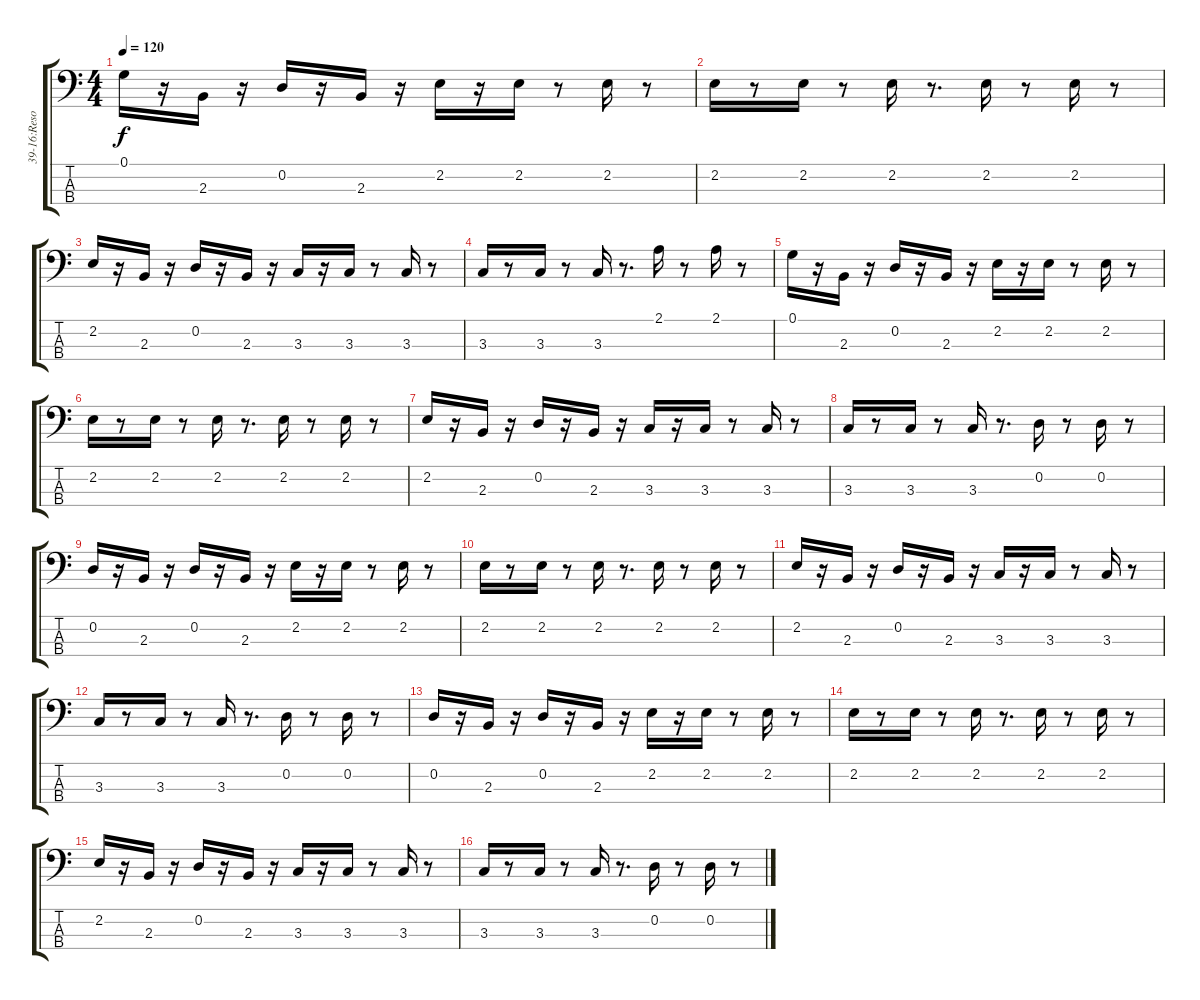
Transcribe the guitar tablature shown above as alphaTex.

\track ("39-16:Reso SH Bass" "39-16:Reso") {instrument synthbass1}
\staff {score tabs}
\tuning (G2 D2 A1 E1) {hide}
\ts (4 4)
\tempo 120
\clef f4
\ks c
0.1.16{dy f} r.16 2.3.16 r.16 0.2.16 r.16 2.3.16 r.16 2.2.16 r.16 2.2.16 r.8 2.2.16 r.8 |
2.2.16 r.8 2.2.16 r.8 2.2.16 r.8{d} 2.2.16 r.8 2.2.16 r.8 |
2.2.16 r.16 2.3.16 r.16 0.2.16 r.16 2.3.16 r.16 3.3.16 r.16 3.3.16 r.8 3.3.16 r.8 |
3.3.16 r.8 3.3.16 r.8 3.3.16 r.8{d} 2.1.16 r.8 2.1.16 r.8 |
0.1.16 r.16 2.3.16 r.16 0.2.16 r.16 2.3.16 r.16 2.2.16 r.16 2.2.16 r.8 2.2.16 r.8 |
2.2.16 r.8 2.2.16 r.8 2.2.16 r.8{d} 2.2.16 r.8 2.2.16 r.8 |
2.2.16 r.16 2.3.16 r.16 0.2.16 r.16 2.3.16 r.16 3.3.16 r.16 3.3.16 r.8 3.3.16 r.8 |
3.3.16 r.8 3.3.16 r.8 3.3.16 r.8{d} 0.2.16 r.8 0.2.16 r.8 |
0.2.16 r.16 2.3.16 r.16 0.2.16 r.16 2.3.16 r.16 2.2.16 r.16 2.2.16 r.8 2.2.16 r.8 |
2.2.16 r.8 2.2.16 r.8 2.2.16 r.8{d} 2.2.16 r.8 2.2.16 r.8 |
2.2.16 r.16 2.3.16 r.16 0.2.16 r.16 2.3.16 r.16 3.3.16 r.16 3.3.16 r.8 3.3.16 r.8 |
3.3.16 r.8 3.3.16 r.8 3.3.16 r.8{d} 0.2.16 r.8 0.2.16 r.8 |
0.2.16 r.16 2.3.16 r.16 0.2.16 r.16 2.3.16 r.16 2.2.16 r.16 2.2.16 r.8 2.2.16 r.8 |
2.2.16 r.8 2.2.16 r.8 2.2.16 r.8{d} 2.2.16 r.8 2.2.16 r.8 |
2.2.16 r.16 2.3.16 r.16 0.2.16 r.16 2.3.16 r.16 3.3.16 r.16 3.3.16 r.8 3.3.16 r.8 |
3.3.16 r.8 3.3.16 r.8 3.3.16 r.8{d} 0.2.16 r.8 0.2.16 r.8
